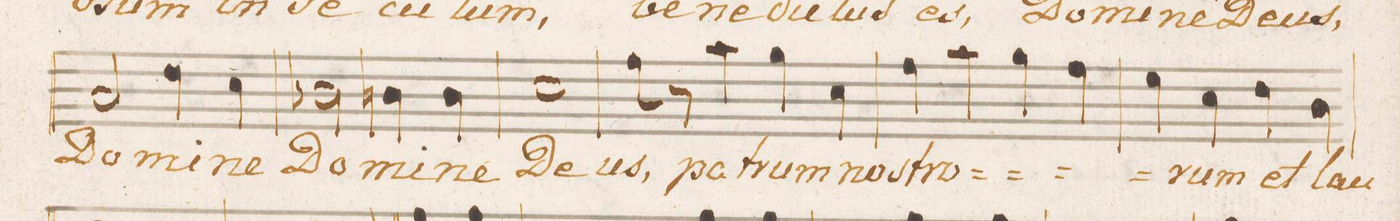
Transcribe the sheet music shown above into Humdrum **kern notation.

**kern	**text	**dynam
*I"Basso.	*	*
*clefF4	*	*
*k[b-e-a-d-]	*	*
*met(C.)	*	*
*M4/4	*	*
2C/	Do-	.
4F\	-mi-	.
4E-\	-ne	.
=51	=51	=51
2D-X\	Do-	.
4Dn\	-mi-	.
4D\	-ne	.
=52	=52	=52
1E-	De-	.
=53	=53	=53
8A-\	-us,	.
8r	.	.
4c\	pa-	.
4B-\	-trum	.
4E-\	no-	.
=54	=54	=54
4A-\	-stro-	.
4c\	.	.
4B-\	.	.
4A-\	.	.
=55	=55	=55
4G\	.	.
4E-\	-rum	.
4F\	et	.
4D-\	lau-	.
=56	=56	=56
*-	*-	*-
